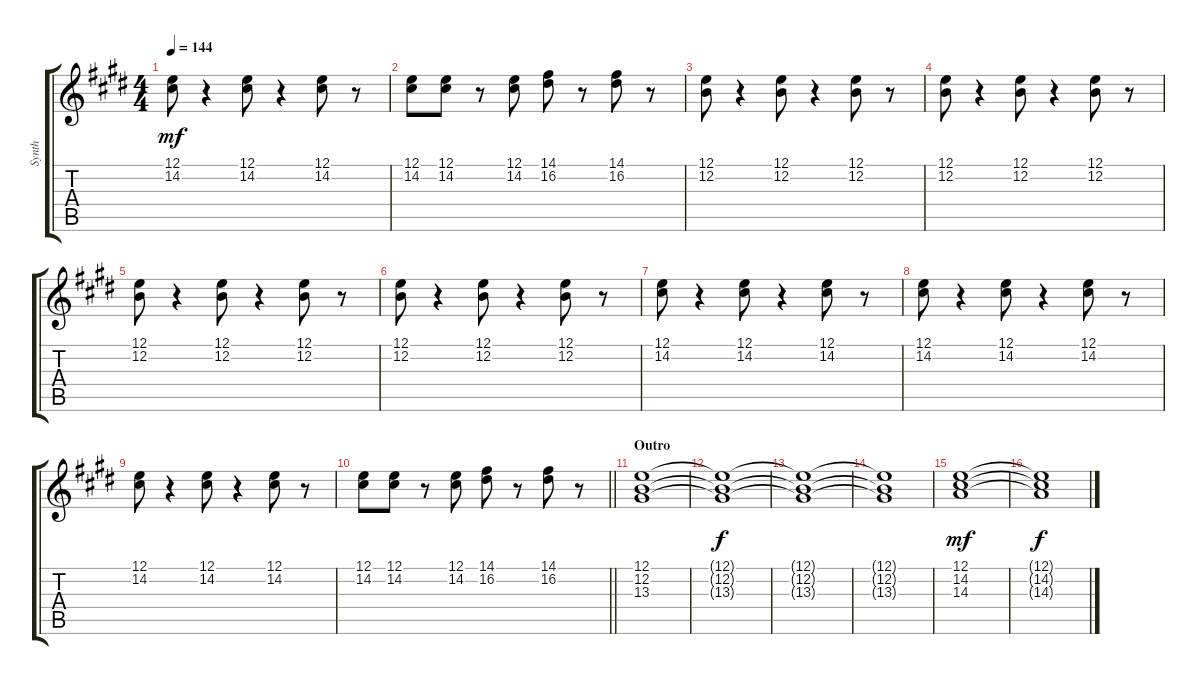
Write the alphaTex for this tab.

\track ("Synth" "Synth") {instrument baritonesax}
\staff {score tabs}
\tuning (E4 B3 G3 D3 A2 E2) {hide}
\ts (4 4)
\tempo 144
\clef g2
\ks e
(12.1 14.2).8{dy mf} r.4 (12.1 14.2).8 r.4 (12.1 14.2).8 r.8 |
(12.1 14.2).8 (12.1 14.2).8 r.8 (12.1 14.2).8 (14.1 16.2).8 r.8 (14.1 16.2).8 r.8 |
(12.1 12.2).8 r.4 (12.1 12.2).8 r.4 (12.1 12.2).8 r.8 |
(12.1 12.2).8 r.4 (12.1 12.2).8 r.4 (12.1 12.2).8 r.8 |
(12.1 12.2).8 r.4 (12.1 12.2).8 r.4 (12.1 12.2).8 r.8 |
(12.1 12.2).8 r.4 (12.1 12.2).8 r.4 (12.1 12.2).8 r.8 |
(12.1 14.2).8 r.4 (12.1 14.2).8 r.4 (12.1 14.2).8 r.8 |
(12.1 14.2).8 r.4 (12.1 14.2).8 r.4 (12.1 14.2).8 r.8 |
(12.1 14.2).8 r.4 (12.1 14.2).8 r.4 (12.1 14.2).8 r.8 |
\barLineRight lightlight
(12.1 14.2).8 (12.1 14.2).8 r.8 (12.1 14.2).8 (14.1 16.2).8 r.8 (14.1 16.2).8 r.8{instrument pad2warm} |
\section ("" "Outro")
(12.1 12.2 13.3).1 |
(12.1{t} 12.2{t} 13.3{t}).1{dy f} |
(12.1{t} 12.2{t} 13.3{t}).1 |
(12.1{t} 12.2{t} 13.3{t}).1 |
(12.1 14.2 14.3).1{dy mf} |
(12.1{t} 14.2{t} 14.3{t}).1{dy f}
